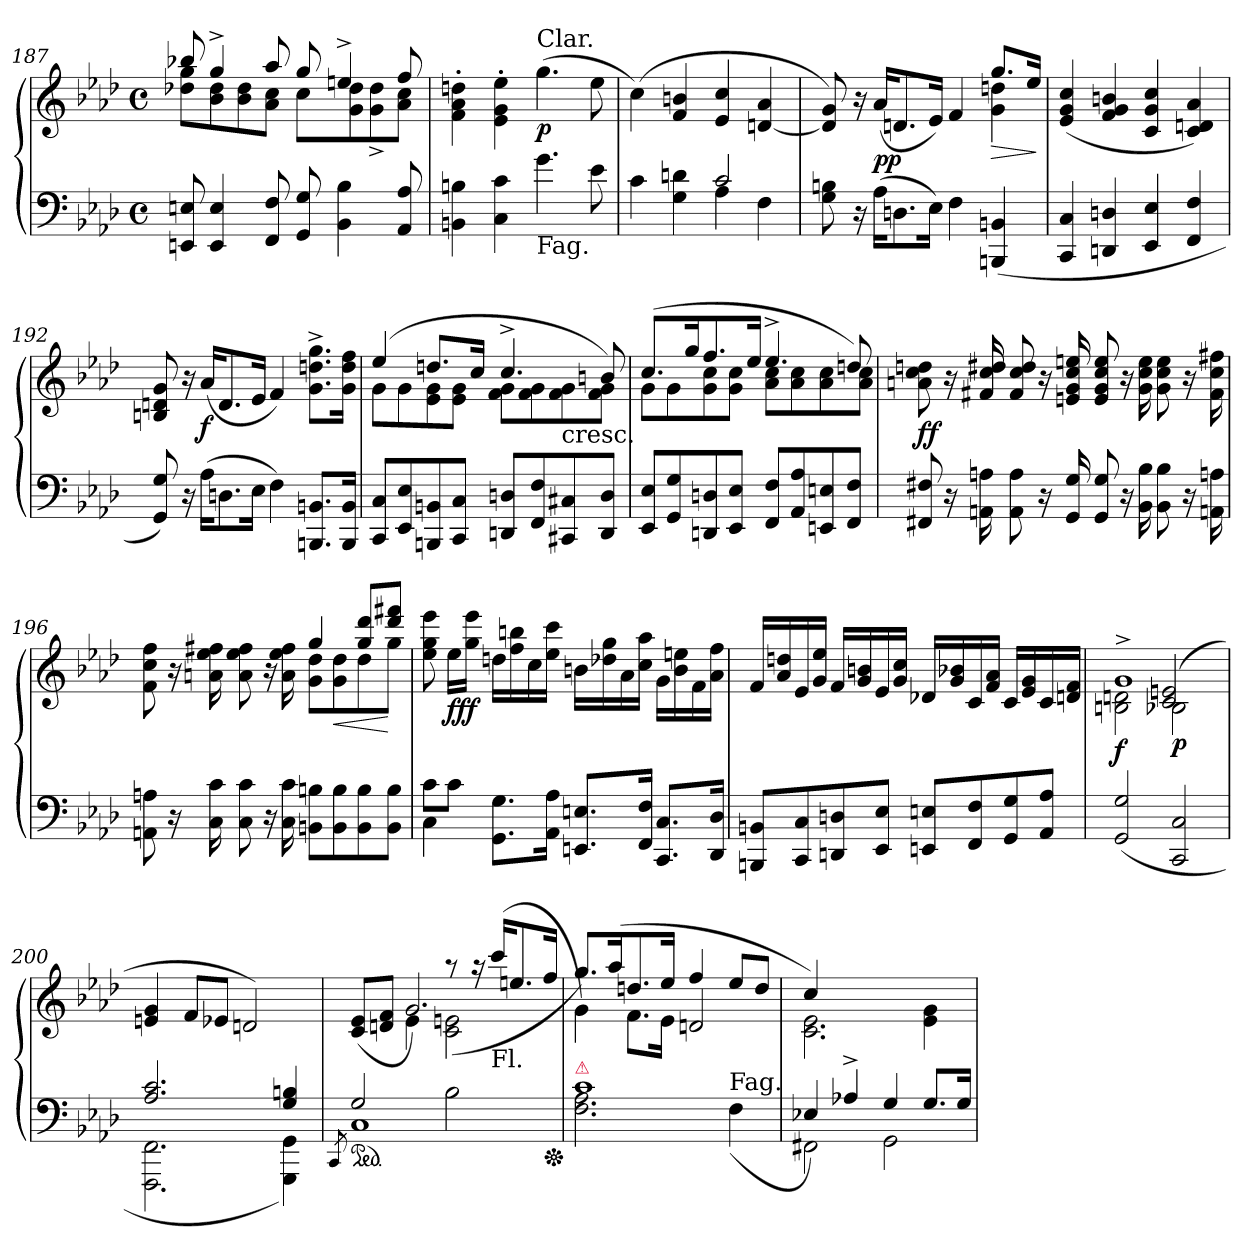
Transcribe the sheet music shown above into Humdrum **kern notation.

**kern	**kern	**dynam
*part1	*part1	*part1
*staff2	*staff1	*staff1/2
*clefF4	*clefG2	*
*k[b-e-a-d-]	*k[b-e-a-d-]	*
*M4/4	*M4/4	*
*met(c)	*met(c)	*
=187	=187	=187
*	*^	*
8EEn! 8En!	8bb-X!	8dd-X!\ 8gg!\L	.
4EE! 4E!	4gg^>!	8b-!\ 8dd-!\	.
.	.	8b-!\ 8dd-!\	.
8FF! 8F!	8aa-!	8a-!\ 8cc!\J	.
8GG! 8G!	8gg!	8cc!\L	.
4BB-!\ 4B-!\	4een^>!	8g!\ 8dd-!\	.
.	.	8g!^>\ 8dd-!^>\	.
8AA-!/ 8A-!/	8ff!	8a-!\ 8cc!\J	.
*	*v	*v	*
=188	=188	=188
4BBn! 4Bn!	4f!'>\ 4a-!'>\ 4ddn!'>\	.
4C! 4c!	4e-!'>\ 4g!'>\ 4ee-!'>\	.
!	!LO:TX:a:t=Clar.	!
!LO:TX:b:t=Fag.	!	!
!	!	!LO:DY:b
4.g!	(>4.gg!	p
8e-!	8ee-!	.
=189	=189	=189
*^	*	*
2ryy	4c!	(>4cc!)	.
.	4G! 4dn!	4f!/ 4bn!/	.
2c!	4A-!	4e-! 4cc!	.
.	4F!	[4dn! 4a-!	.
*v	*v	*	*
=190	=190	=190
*	*^	*
8G! 8Bn!	8dn!] 8g!)	2ryy	.
16r	16r	.	.
!	!	!	!LO:DY:b
(>16A-!\KL	(<16a-!KL	.	pp
8.Dn!\	8.d!	.	.
16E-!\Jk)	16e-!Jk)	.	.
4F!	4f!	4ryy	.
!	!	!	!LO:HP:b
(<4BBBn! 4BBn!	8.gg!L	4g! 4ddn!	>
.	16ee-!Jk	.	.
*	*v	*v	*
.	.	]
=191	=191	=191
4CC! 4C!	(>4e-! 4g! 4cc!	.
4DDn! 4Dn!	4f! 4g! 4bn!	.
4EE-! 4E-!	4c! 4g! 4cc!	.
4FF! 4F!	4c! 4dn! 4a-!)	.
=192	=192	=192
8GG!/ 8G!/)	8Bn! 8dn! 8g!	.
16r	16r	.
!	!	!LO:DY:b
(>16A-!\KL	(<16a-!KL	f
8.Dn!\	8.d!	.
16E-!\Jk	16e-!Jk	.
4F!)	4f!)	.
8.BBBn! 8.BBn!L	8.g!^<\ 8.ddn!^<\ 8.gg!^<\L	.
16BBB! 16BB!Jk	16g!\ 16dd!\ 16ff!\Jk	.
=193	=193	=193
*	*^	*
8CC! 8C!L	(>4ee-!	8g!\L	.
8EE-! 8E-!	.	8g!\	.
8BBBn! 8BBn!	8.ddn!L	8e-!\ 8g!\	.
8CC! 8C!J	.	8e-!\ 8g!\J	.
.	16cc!Jk	.	.
8DDn! 8Dn!L	4.cc^>!	8f!\ 8g!\L	.
8FF! 8F!	.	8f!\ 8g!\	.
!	!	!LO:TX:b:t=cresc.	!
8CC#X! 8C#X!	.	8f!\ 8g!\	.
8DD! 8D!J	8bn!)	8f!\ 8g!\J	.
=194	=194	=194	=194
8EE-! 8E-!L	(>8.cc!L	8g!\L	.
8GG! 8G!	.	8g!\	.
.	16gg!K	.	.
8DDn! 8Dn!	8.ff!	8g!\ 8cc!\	.
8EE-! 8E-!J	.	8g!\ 8cc!\J	.
.	16ee-!Jk	.	.
8FF! 8F!L	4.ee-^>!	8a-!\ 8cc!\L	.
8AA-! 8A-!	.	8a-!\ 8cc!\	.
8EEn! 8En!	.	8a-!\ 8cc!\	.
8FF! 8F!J	8ddn!)	8a-!\ 8cc!\J	.
=195	=195	=195	=195
!	!	!	!LO:DY:b
*	*v	*v	*
8FF#X! 8F#X!	8an! 8cc! 8ddn!	ff
16r	16r	.
16AAn! 16An!	16f#X! 16cc! 16dd#X!	.
8AA! 8A!	8f#! 8cc! 8dd#!	.
16r	16r	.
16GG!/ 16G!/	16en! 16g! 16cc! 16een!	.
8GG!/ 8G!/	8e! 8g! 8cc! 8ee!	.
16r	16r	.
16BB-! 16B-!	16g! 16cc! 16ee!	.
8BB-! 8B-!	8g! 8cc! 8ee!	.
16r	16r	.
16AAn! 16An!	16f#! 16cc! 16ff#X!	.
=196	=196	=196
*	*^	*
8AAn! 8An!	2ryy	8f! 8cc! 8ff!	.
16r	.	16r	.
16C! 16c!	.	16an! 16ee-! 16ff#X!	.
8C! 8c!	.	8a! 8ee-! 8ff#!	.
16r	.	16r	.
16C! 16c!	.	16a! 16ee-! 16ff#!	.
8BBn!\ 8Bn!\L	4gg!	8g!\ 8dd-!\L	.
!	!	!	!LO:HP:b
8BB!\ 8B!\	.	8g!\ 8dd-!\	<
8BB!\ 8B!\	8gg! 8ddd-!L	8dd-!\	.
8BB!\ 8B!\J	8ddd-! 8fff#X!J	8gg!\J	[
*	*v	*v	*
=197	=197	=197
*^	*	*
8c!\L	4C!	8ee-! 8gg! 8eee-!	.
!	!	!	!LO:DY:b
8c!\J	.	16ee-!\LL	fff
.	.	16gg!\ 16eee-!\JJ	.
4ryy	8.GG!\ 8.G!\L	16ddn!\LL	.
.	.	16ff!\ 16bbn!\	.
.	.	16cc!\	.
.	16AA-!\ 16A-!\Jk	16ee-!\ 16ccc!\JJ	.
8.EEn! 8.En!L	2ryy	16bn!\LL	.
.	.	16dd-X!\ 16gg!\	.
.	.	16a-!\	.
16FF! 16F!Jk	.	16cc!\ 16aa-!\JJ	.
8.CC! 8.C!L	.	16g!\LL	.
.	.	16b!\ 16een!\	.
.	.	16f!\	.
16DD-! 16D-!Jk	.	16a-!\ 16ff!\JJ	.
*v	*v	*	*
=198	=198	=198
8BBBn! 8BBn!L	16f!LL	.
.	16a-! 16ddn!	.
8CC! 8C!	16e-!	.
.	16g! 16ee-!JJ	.
8DDn! 8Dn!	16f!LL	.
.	16g! 16bn!	.
8EE-! 8E-!J	16e-!	.
.	16g! 16cc!JJ	.
8EEn! 8En!L	16d-X!LL	.
.	16g! 16b-X!	.
8FF! 8F!	16c!	.
.	16f! 16a-!JJ	.
8GG! 8G!	16c!LL	.
.	16e-! 16g!	.
8AA-! 8A-!J	16c!	.
.	16dn! 16f!JJ	.
=199	=199	=199
*	*^	*
*	*	*^	*
!	!	!	!	!LO:DY:b
(<2GG! 2G!	1g^>!	2Bn! 2dn!	2ryy	f
!	!	!	!	!LO:DY:b
2CC! 2C!	.	2B-X!	(>2c!/ 2en!/	p
*	*v	*v	*v	*
=200	=200	=200
*^	*	*
2.A-! 2.c!	2.FFF! 2.FF!	4en! 4g!	.
.	.	8f!L	.
.	.	8e-X!J	.
.	.	2dn!)	.
4G! 4Bn!	4GGG! 4GG!)	.	.
=201	=201	=201	=201
8qCC!/	.	.	.
*	*	*^	*
*	*	*	*^	*
*ped	*	*	*	*	*
2G!	1C!	(>8c! 8e-!L	4ryy	2ryy	.
.	.	8dn! 8f!J	.	.	.
.	.	2.g!)	4e-!	.	.
2B-!\	.	.	(>2c! 2en!	8raa	.
.	.	.	.	16raa	.
!	!	!	!	!LO:TX:b:t=Fl.	!
.	.	.	.	(>16ccc!KL	.
.	.	.	.	8.een!	.
.	.	.	.	16ff!Jk	.
*Xped	*	*	*	*	*
=202	=202	=202	=202	=202	=202
!LO:TX:a:color=crimson:t=⚠	!	!	!	!	!
*	*	*	*v	*v	*
1c!	2.F! 2.A-!	8.gg!L)	4g!)	.
.	.	(>16aa-!K	.	.
.	.	8.ddn!	8.f!L	.
.	.	16ee-!Jk	16e-!Jk	.
.	.	4ff!	2dn!/	.
!	!LO:TX:a:t=Fag.	!	!	!
.	(<4F!	8ee-!L	.	.
.	.	8dd!J	.	.
=203	=203	=203	=203	=203
4E-X!)	2FF#X!	4cc!)	2.c! 2.e-!	.
4A-X^<!	.	2ryy	.	.
4G!	2GG!	.	.	.
8.G!L	.	4ryy	4e-!\ 4g!\	.
16G!Jk	.	.	.	.
*v	*v	*	*	*
*	*v	*v	*
=	=	=
*-	*-	*-
